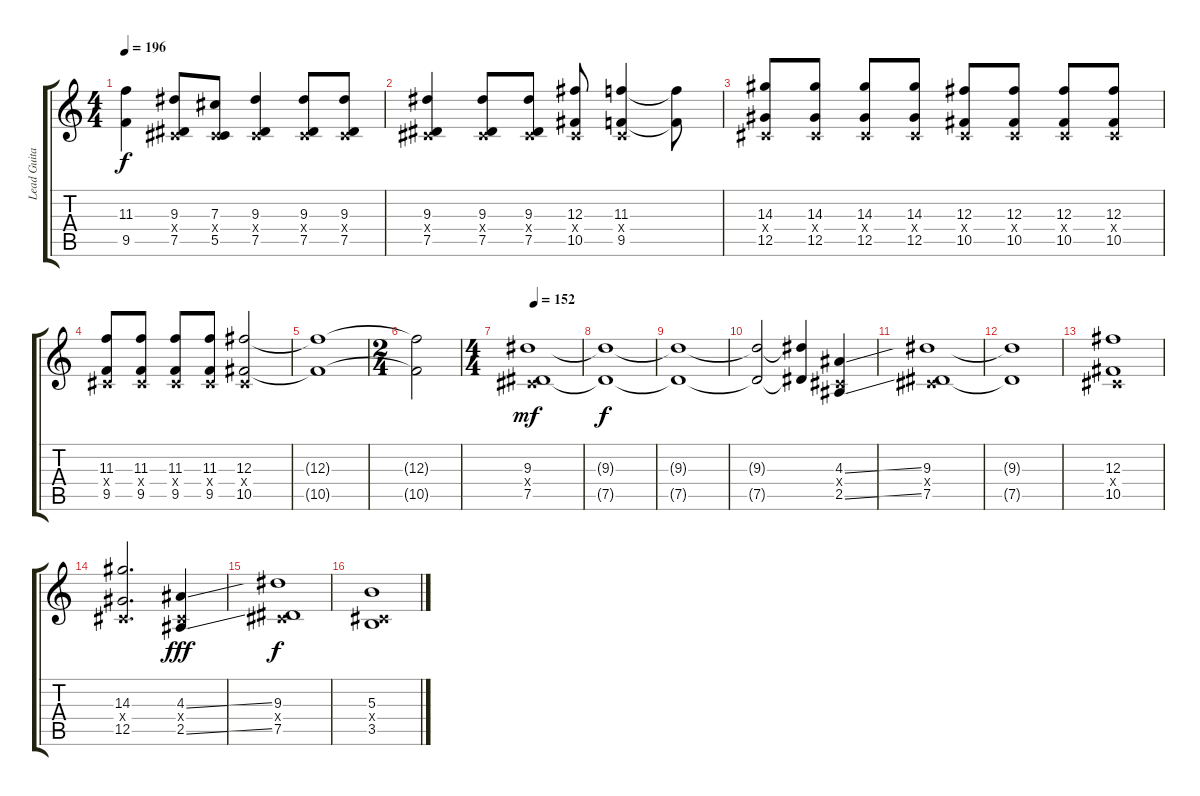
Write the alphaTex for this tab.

\track ("Lead Guitar  " "Lead Guita") {instrument overdrivenguitar}
\staff {score tabs}
\tuning (Eb4 Bb3 Gb3 Db3 Ab2 Eb2) {hide}
\ts (4 4)
\tempo 196
\clef g2
\ks c
(11.3{t} 9.5{t}).4{dy f} (9.3 0.4{x} 7.5).8 (7.3 0.4{x} 5.5).8 (9.3 0.4{x} 7.5).4 (9.3 0.4{x} 7.5).8 (9.3 0.4{x} 7.5).8 |
(9.3 0.4{x} 7.5).4 (9.3 0.4{x} 7.5).8 (9.3 0.4{x} 7.5).8 (12.3 0.4{x} 10.5).8 (11.3 0.4{x} 9.5).4 (11.3{t} 9.5{t}).8 |
(14.3 0.4{x} 12.5).8 (14.3 0.4{x} 12.5).8 (14.3 0.4{x} 12.5).8 (14.3 0.4{x} 12.5).8 (12.3 0.4{x} 10.5).8 (12.3 0.4{x} 10.5).8 (12.3 0.4{x} 10.5).8 (12.3 0.4{x} 10.5).8 |
(11.3 0.4{x} 9.5).8 (11.3 0.4{x} 9.5).8 (11.3 0.4{x} 9.5).8 (11.3 0.4{x} 9.5).8 (12.3 0.4{x} 10.5).2 |
(12.3{t} 10.5{t}).1 |
\ts (2 4)
(12.3{t} 10.5{t}).2 |
\ts (4 4)
\tempo 152
(9.3 0.4{x} 7.5).1{dy mf} |
(9.3{t} 7.5{t}).1{dy f} |
(9.3{t} 7.5{t}).1 |
(9.3{t} 7.5{t}).2 (9.3{t} 7.5{t}).4 (4.3{ss} 0.4{x} 2.5{ss}).4 |
(9.3 0.4{x} 7.5).1 |
(9.3{t} 7.5{t}).1 |
(12.3 0.4{x} 10.5).1 |
(14.3 0.4{x} 12.5).2{d} (4.3{ss} 0.4{x} 2.5{ss}).4{dy fff} |
(9.3 0.4{x} 7.5).1{dy f} |
(5.3 0.4{x} 3.5).1
